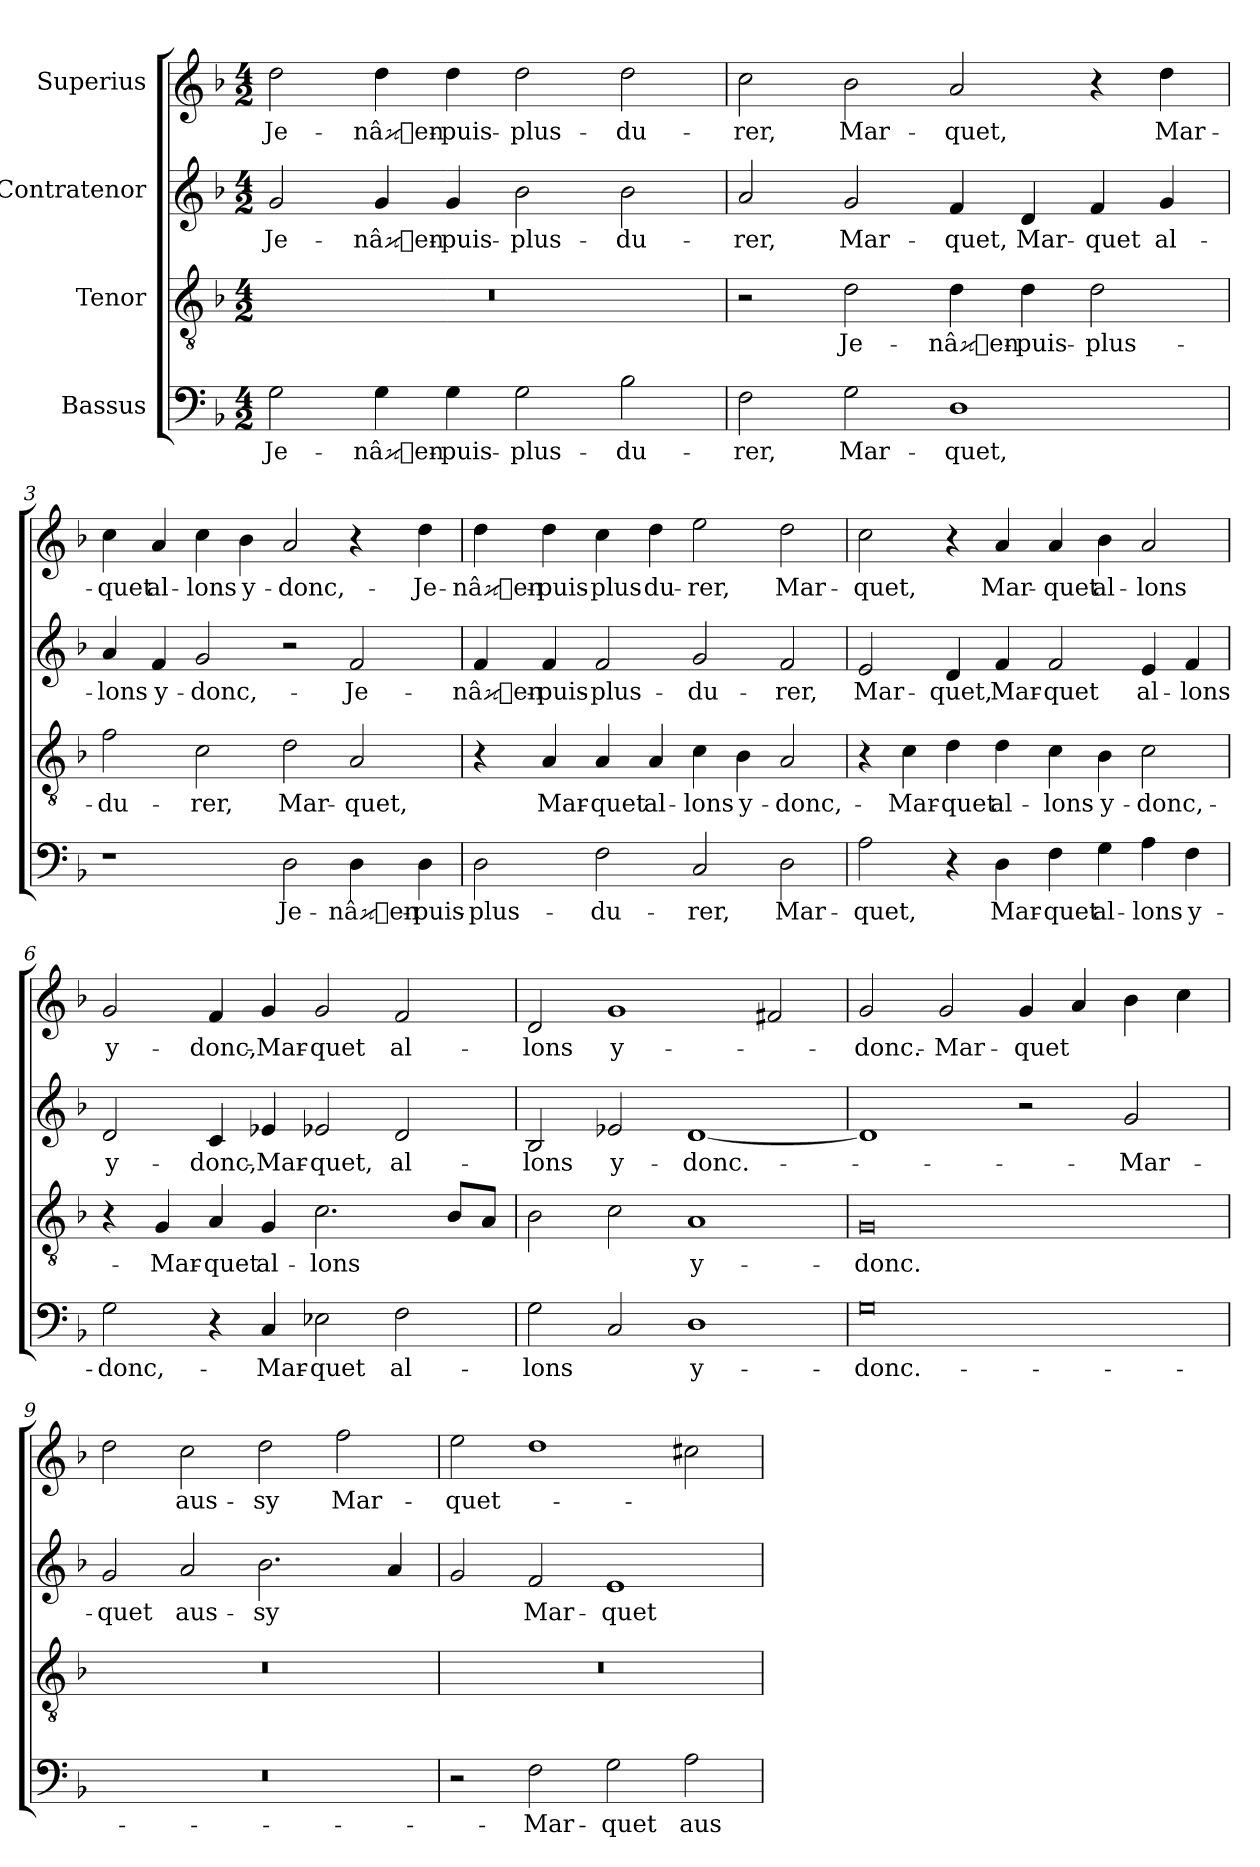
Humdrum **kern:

**kern	**text	**kern	**text	**kern	**text	**kern	**text
*part4	*part4	*part3	*part3	*part2	*part2	*part1	*part1
*staff4	*staff4	*staff3	*staff3	*staff2	*staff2	*staff1	*staff1
*I"Bassus	*	*I"Tenor	*	*I"Contratenor	*	*I"Superius	*
*clefF4	*	*clefGv2	*	*clefG2	*	*clefG2	*
*k[b-]	*	*k[b-]	*	*k[b-]	*	*k[b-]	*
*M4/2	*	*M4/2	*	*M4/2	*	*M4/2	*
=1	=1	=1	=1	=1	=1	=1	=1
2G\	Je-	0r	.	2g/	Je-	2dd\	Je-
4G\	nâen-	.	.	4g/	nâen-	4dd\	nâen-
4G\	puis-	.	.	4g/	puis-	4dd\	puis-
2G\	plus-	.	.	2b-\	plus-	2dd\	plus-
2B-\	du-	.	.	2b-\	du-	2dd\	du-
=2	=2	=2	=2	=2	=2	=2	=2
2F\	-rer,	2r	.	2a/	-rer,	2cc\	-rer,
2G\	Mar-	2d\	Je-	2g/	Mar-	2b-\	Mar-
1D\	-quet,	4d\	nâen-	4f/	-quet,	2a/	-quet,
.	.	4d\	puis-	4d/	Mar-	.	.
.	.	2d\	plus-	4f/	-quet	4r	.
.	.	.	.	4g/	al-	4dd\	Mar-
=3	=3	=3	=3	=3	=3	=3	=3
1r	.	2f\	du-	4a/	-lons	4cc\	-quet
.	.	.	.	4f/	y-	4a/	al-
.	.	2c\	-rer,	2g/	donc,-	4cc\	-lons
.	.	.	.	.	.	4b-\	y-
2D\	Je-	2d\	Mar-	2r	.	2a/	donc,-
4D\	nâen-	2A/	-quet,	2f/	Je-	4r	.
4D\	puis-	.	.	.	.	4dd\	Je-
=4	=4	=4	=4	=4	=4	=4	=4
2D\	plus-	4r	.	4f/	nâen-	4dd\	nâen-
.	.	4A/	Mar-	4f/	puis-	4dd\	puis-
2F\	du-	4A/	-quet	2f/	plus-	4cc\	plus-
.	.	4A/	al-	.	.	4dd\	du-
2C/	-rer,	4c\	-lons	2g/	du-	2ee\	-rer,
.	.	4B-\	y-	.	.	.	.
2D\	Mar-	2A/	donc,-	2f/	-rer,	2dd\	Mar-
=5	=5	=5	=5	=5	=5	=5	=5
2A\	-quet,	4r	.	2e/	Mar-	2cc\	-quet,
.	.	4c\	Mar-	.	.	.	.
4r	.	4d\	-quet	4d/	-quet,	4r	.
4D\	Mar-	4d\	al-	4f/	Mar-	4a/	Mar-
4F\	-quet	4c\	-lons	2f/	-quet	4a/	-quet
4G\	al-	4B-\	y-	.	.	4b-\	al-
4A\	-lons	2c\	donc,-	4e/	al-	2a/	-lons
4F\	y-	.	.	4f/	-lons	.	.
=6	=6	=6	=6	=6	=6	=6	=6
2G\	donc,-	4r	.	2d/	y-	2g/	y-
.	.	4G/	Mar-	.	.	.	.
4r	.	4A/	-quet	4c/	donc,-	4f/	donc,-
4C/	Mar-	4G/	al-	4e-X/	Mar-	4g/	Mar-
2E-X\	-quet	2.c\	-lons	2e-X/	-quet,	2g/	-quet
2F\	al-	.	.	2d/	al-	2f/	al-
.	.	8B-/L	.	.	.	.	.
.	.	8A/J	.	.	.	.	.
=7	=7	=7	=7	=7	=7	=7	=7
2G\	-lons	2B-\	.	2B-/	-lons	2d/	-lons
2C/	.	2c\	.	2e-X/	y-	1g/	y-
1D\	y-	1A/	y-	[1d/	donc.-	.	.
.	.	.	.	.	.	2f#X/	.
=8	=8	=8	=8	=8	=8	=8	=8
0G\	donc.-	0G/	donc.-	1d/]	.	2g/	donc.-
.	.	.	.	.	.	2g/	Mar-
.	.	.	.	2r	.	4g/	-quet
.	.	.	.	.	.	4a/	.
.	.	.	.	2g/	Mar-	4b-\	.
.	.	.	.	.	.	4cc\	.
=9	=9	=9	=9	=9	=9	=9	=9
0r	.	0r	.	2g/	-quet	2dd\	.
.	.	.	.	2a/	aus-	2cc\	aus-
.	.	.	.	2.b-\	-sy	2dd\	-sy
.	.	.	.	.	.	2ff\	Mar-
.	.	.	.	4a/	.	.	.
=10	=10	=10	=10	=10	=10	=10	=10
2r	.	0r	.	2g/	.	2ee\	-quet-
2F\	Mar-	.	.	2f/	Mar-	1dd\	.
2G\	-quet	.	.	1e/	-quet-	.	.
2A\	aus-	.	.	.	.	2cc#X\	.
=	=	=	=	=	=	=	=
*-	*-	*-	*-	*-	*-	*-	*-
